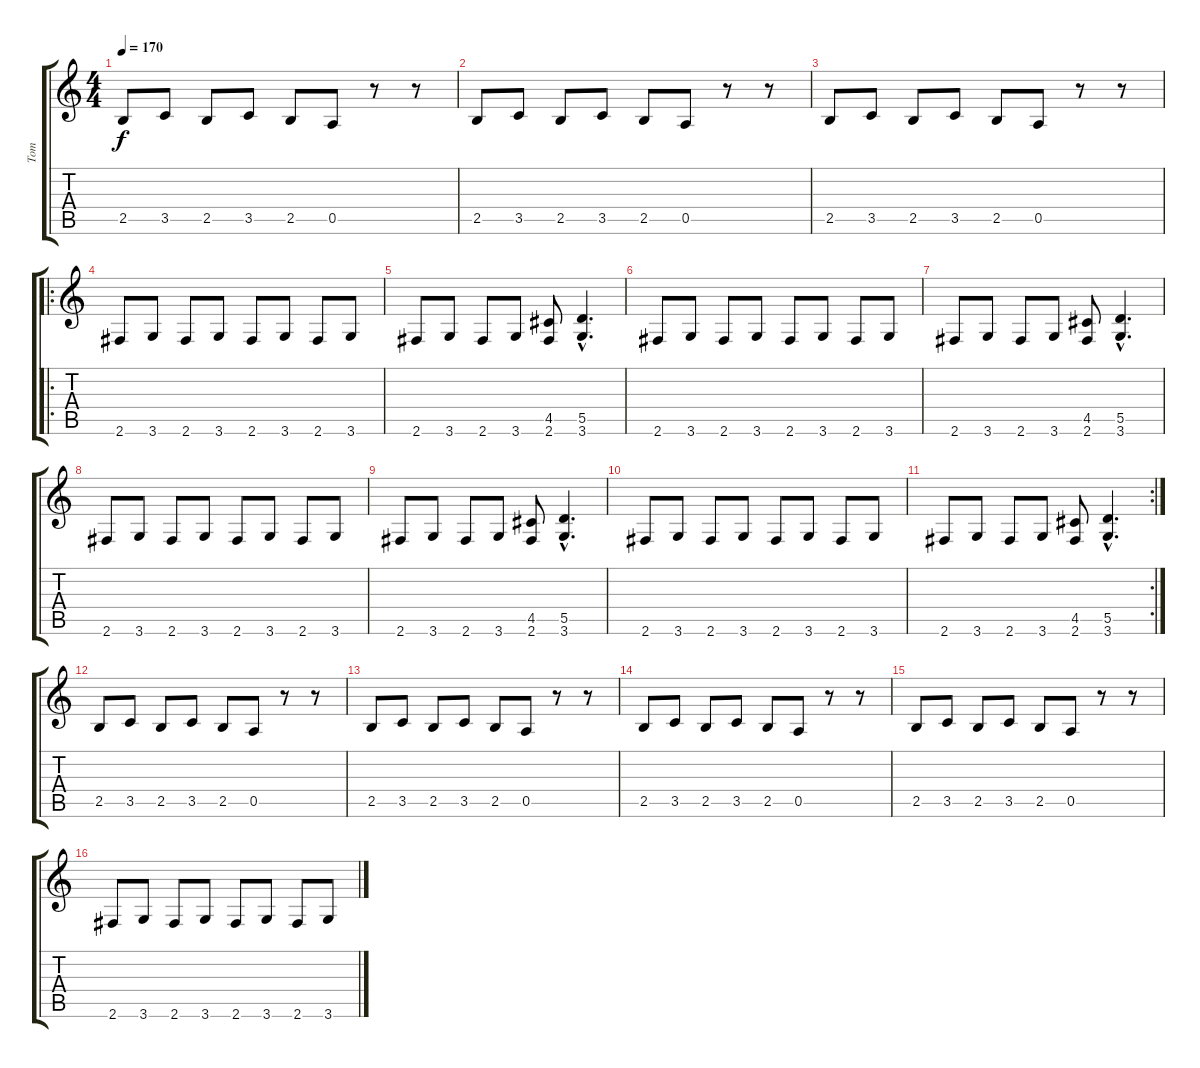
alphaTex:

\track ("Tom" "Tom") {instrument distortionguitar}
\staff {score tabs}
\tuning (E4 B3 G3 D3 A2 E2) {hide}
\ts (4 4)
\tempo 170
\clef g2
\ks c
2.5.8{dy f} 3.5.8 2.5.8 3.5.8 2.5.8 0.5.8 r.8 r.8 |
2.5.8 3.5.8 2.5.8 3.5.8 2.5.8 0.5.8 r.8 r.8 |
2.5.8 3.5.8 2.5.8 3.5.8 2.5.8 0.5.8 r.8 r.8 |
\ro
2.6.8{volume 16} 3.6.8 2.6.8 3.6.8 2.6.8 3.6.8 2.6.8 3.6.8 |
2.6.8 3.6.8 2.6.8 3.6.8 (4.5 2.6).8 (5.5{hac} 3.6{hac}).4{d} |
2.6.8{volume 16} 3.6.8 2.6.8 3.6.8 2.6.8 3.6.8 2.6.8 3.6.8 |
2.6.8 3.6.8 2.6.8 3.6.8 (4.5 2.6).8 (5.5{hac} 3.6{hac}).4{d} |
2.6.8{volume 16} 3.6.8 2.6.8 3.6.8 2.6.8 3.6.8 2.6.8 3.6.8 |
2.6.8 3.6.8 2.6.8 3.6.8 (4.5 2.6).8 (5.5{hac} 3.6{hac}).4{d} |
2.6.8{volume 16} 3.6.8 2.6.8 3.6.8 2.6.8 3.6.8 2.6.8 3.6.8 |
\rc 2
2.6.8 3.6.8 2.6.8 3.6.8 (4.5 2.6).8 (5.5{hac} 3.6{hac}).4{d} |
2.5.8 3.5.8 2.5.8 3.5.8 2.5.8 0.5.8 r.8 r.8 |
2.5.8 3.5.8 2.5.8 3.5.8 2.5.8 0.5.8 r.8 r.8 |
2.5.8 3.5.8 2.5.8 3.5.8 2.5.8 0.5.8 r.8 r.8 |
2.5.8 3.5.8 2.5.8 3.5.8 2.5.8 0.5.8 r.8 r.8 |
2.6.8{volume 16} 3.6.8 2.6.8 3.6.8 2.6.8 3.6.8 2.6.8 3.6.8
